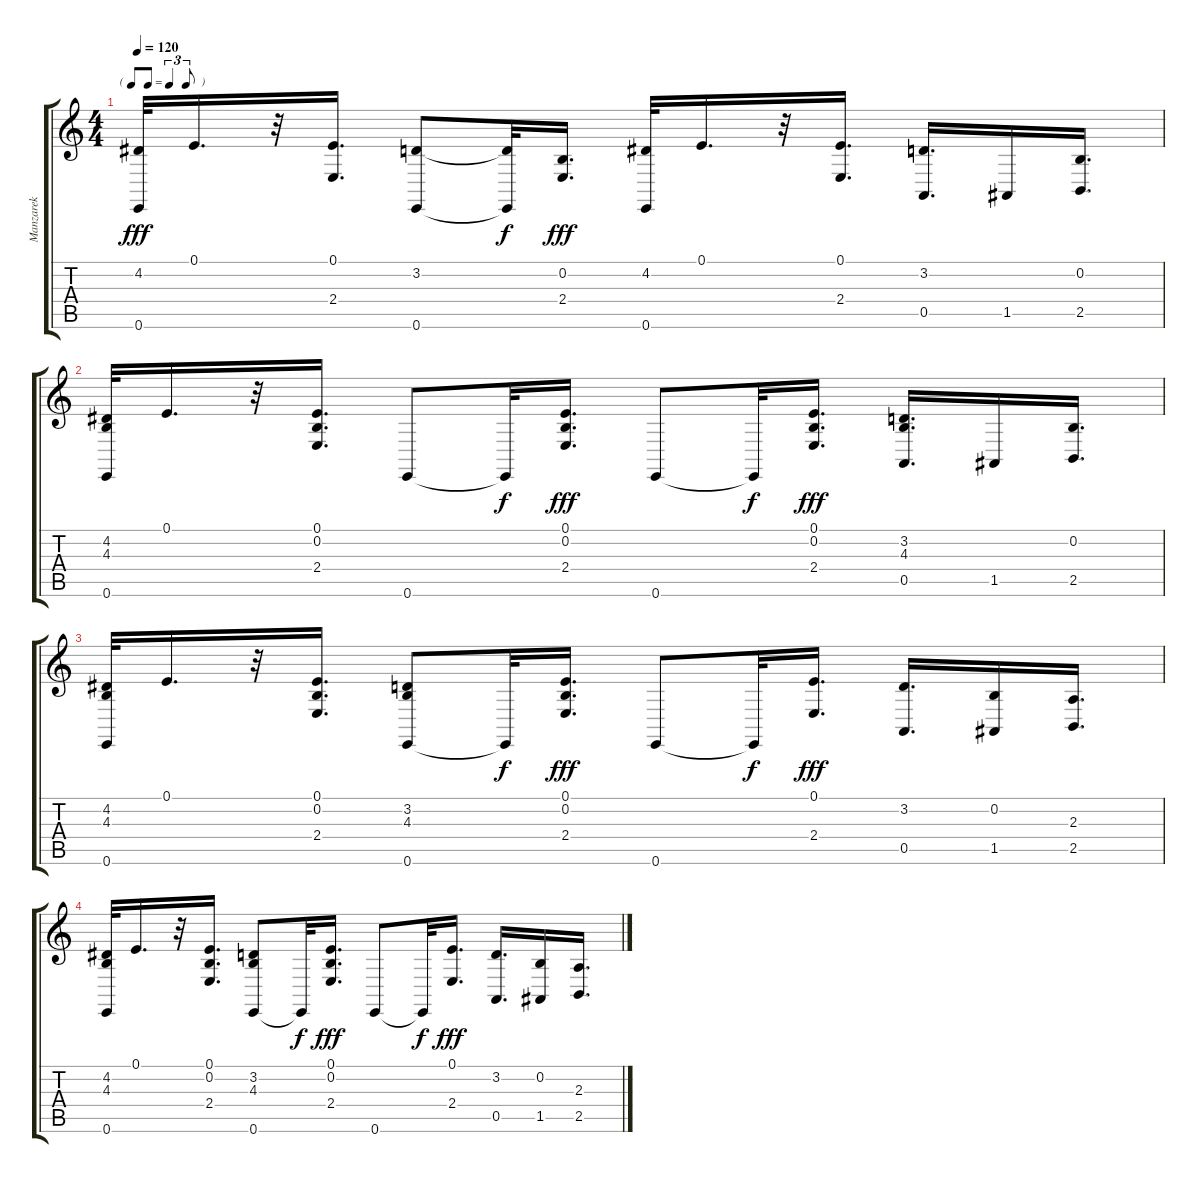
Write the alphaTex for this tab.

\track ("Manzarek" "Manzarek") {instrument acousticgrandpiano}
\staff {score tabs}
\tuning (E4 B3 G3 D3 A2 E2) {hide}
\ts (4 4)
\tf triplet8th
\tempo 120
\clef g2
\ks c
(4.2 0.6).32{dy fff} 0.1.16{d} r.32 (0.1 2.4).16{d} (3.2 0.6).8 (3.2{t} 0.6{t}).32{dy f} (0.2 2.4).16{d dy fff} (4.2 0.6).32 0.1.16{d} r.32 (0.1 2.4).16{d} (3.2 0.5).16{d} 1.5.16 (0.2 2.5).16{d} |
(4.2 4.3 0.6).32 0.1.16{d} r.32 (0.1 0.2 2.4).16{d} 0.6.8 0.6{t}.32{dy f} (0.1 0.2 2.4).16{d dy fff} 0.6.8 0.6{t}.32{dy f} (0.1 0.2 2.4).16{d dy fff} (3.2 4.3 0.5).16{d} 1.5.16 (0.2 2.5).16{d} |
(4.2 4.3 0.6).32 0.1.16{d} r.32 (0.1 0.2 2.4).16{d} (3.2 4.3 0.6).8 0.6{t}.32{dy f} (0.1 0.2 2.4).16{d dy fff} 0.6.8 0.6{t}.32{dy f} (0.1 2.4).16{d dy fff} (3.2 0.5).16{d} (0.2 1.5).16 (2.3 2.5).16{d} |
(4.2 4.3 0.6).32 0.1.16{d} r.32 (0.1 0.2 2.4).16{d} (3.2 4.3 0.6).8 0.6{t}.32{dy f} (0.1 0.2 2.4).16{d dy fff} 0.6.8 0.6{t}.32{dy f} (0.1 2.4).16{d dy fff} (3.2 0.5).16{d} (0.2 1.5).16 (2.3 2.5).16{d}
